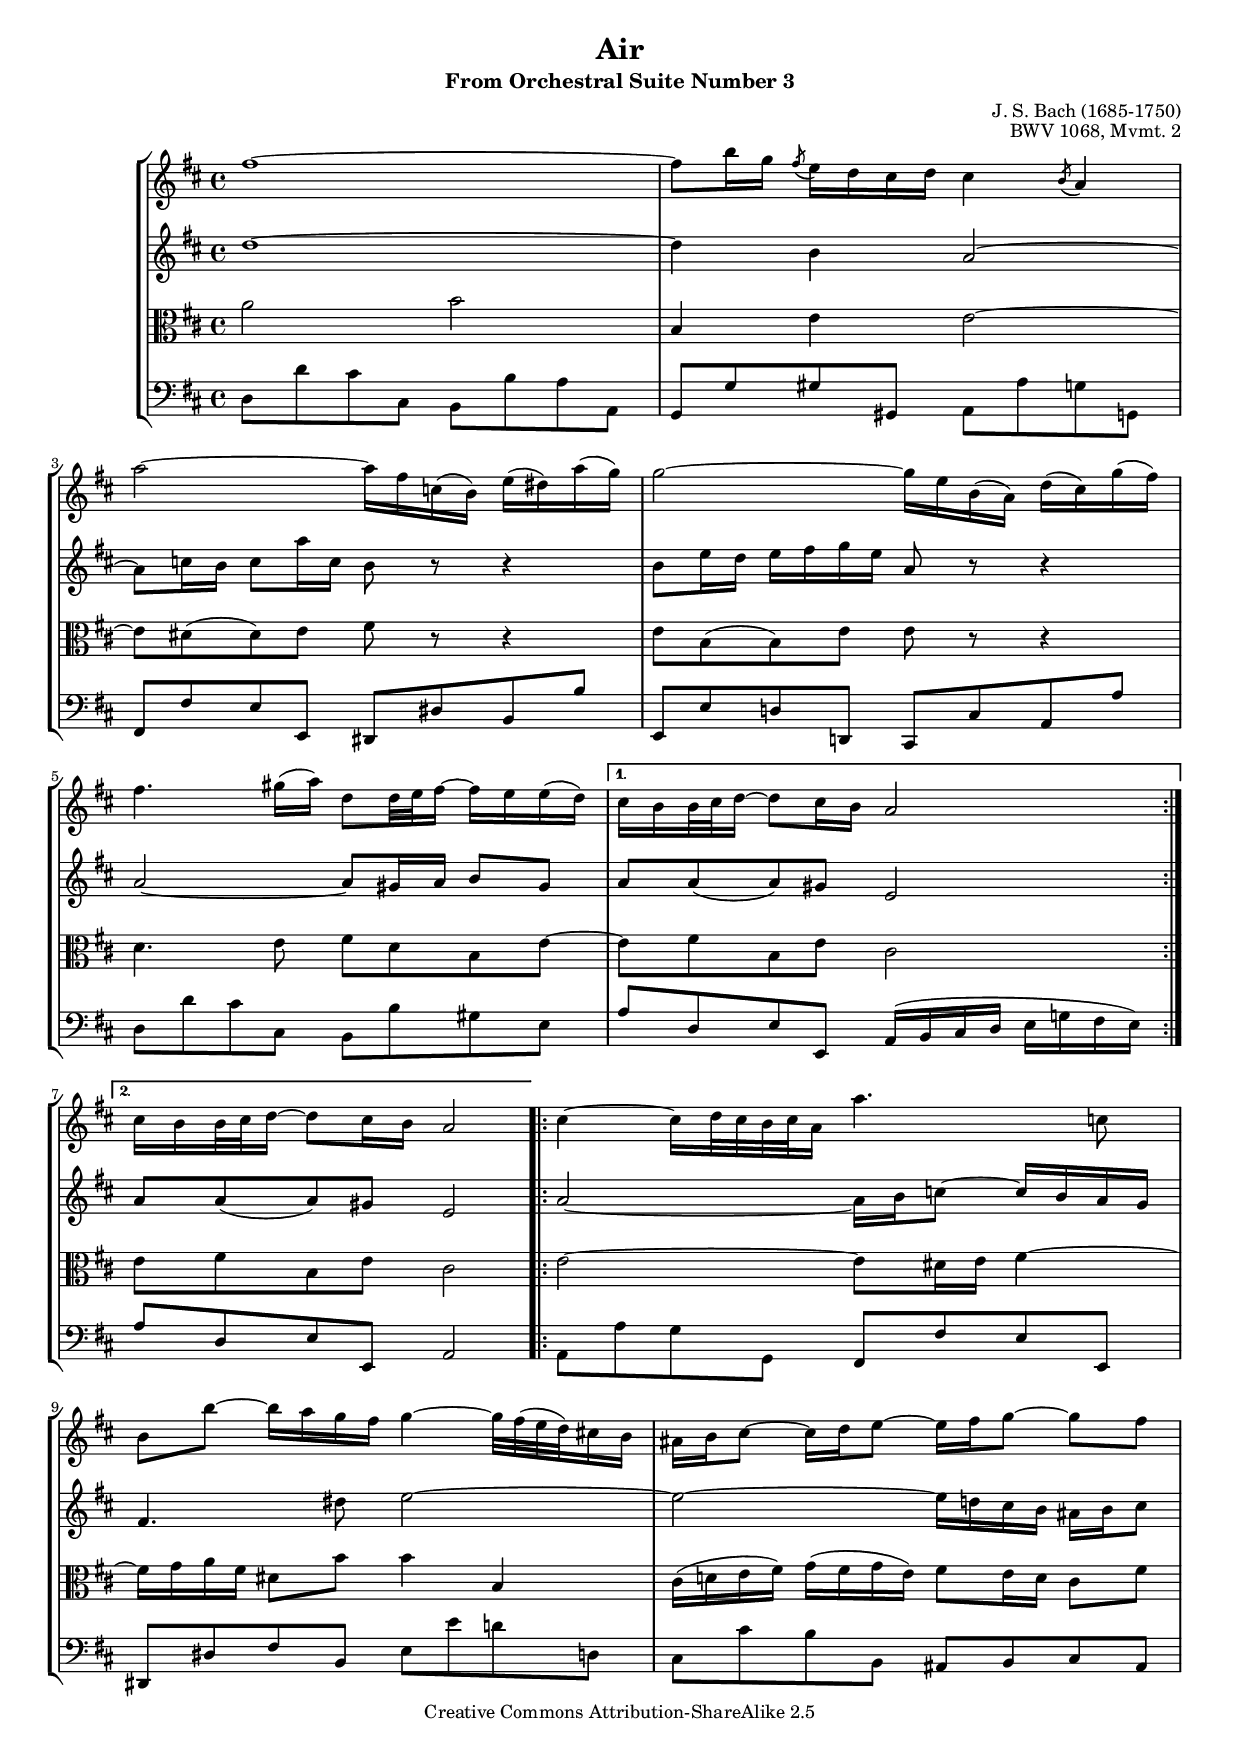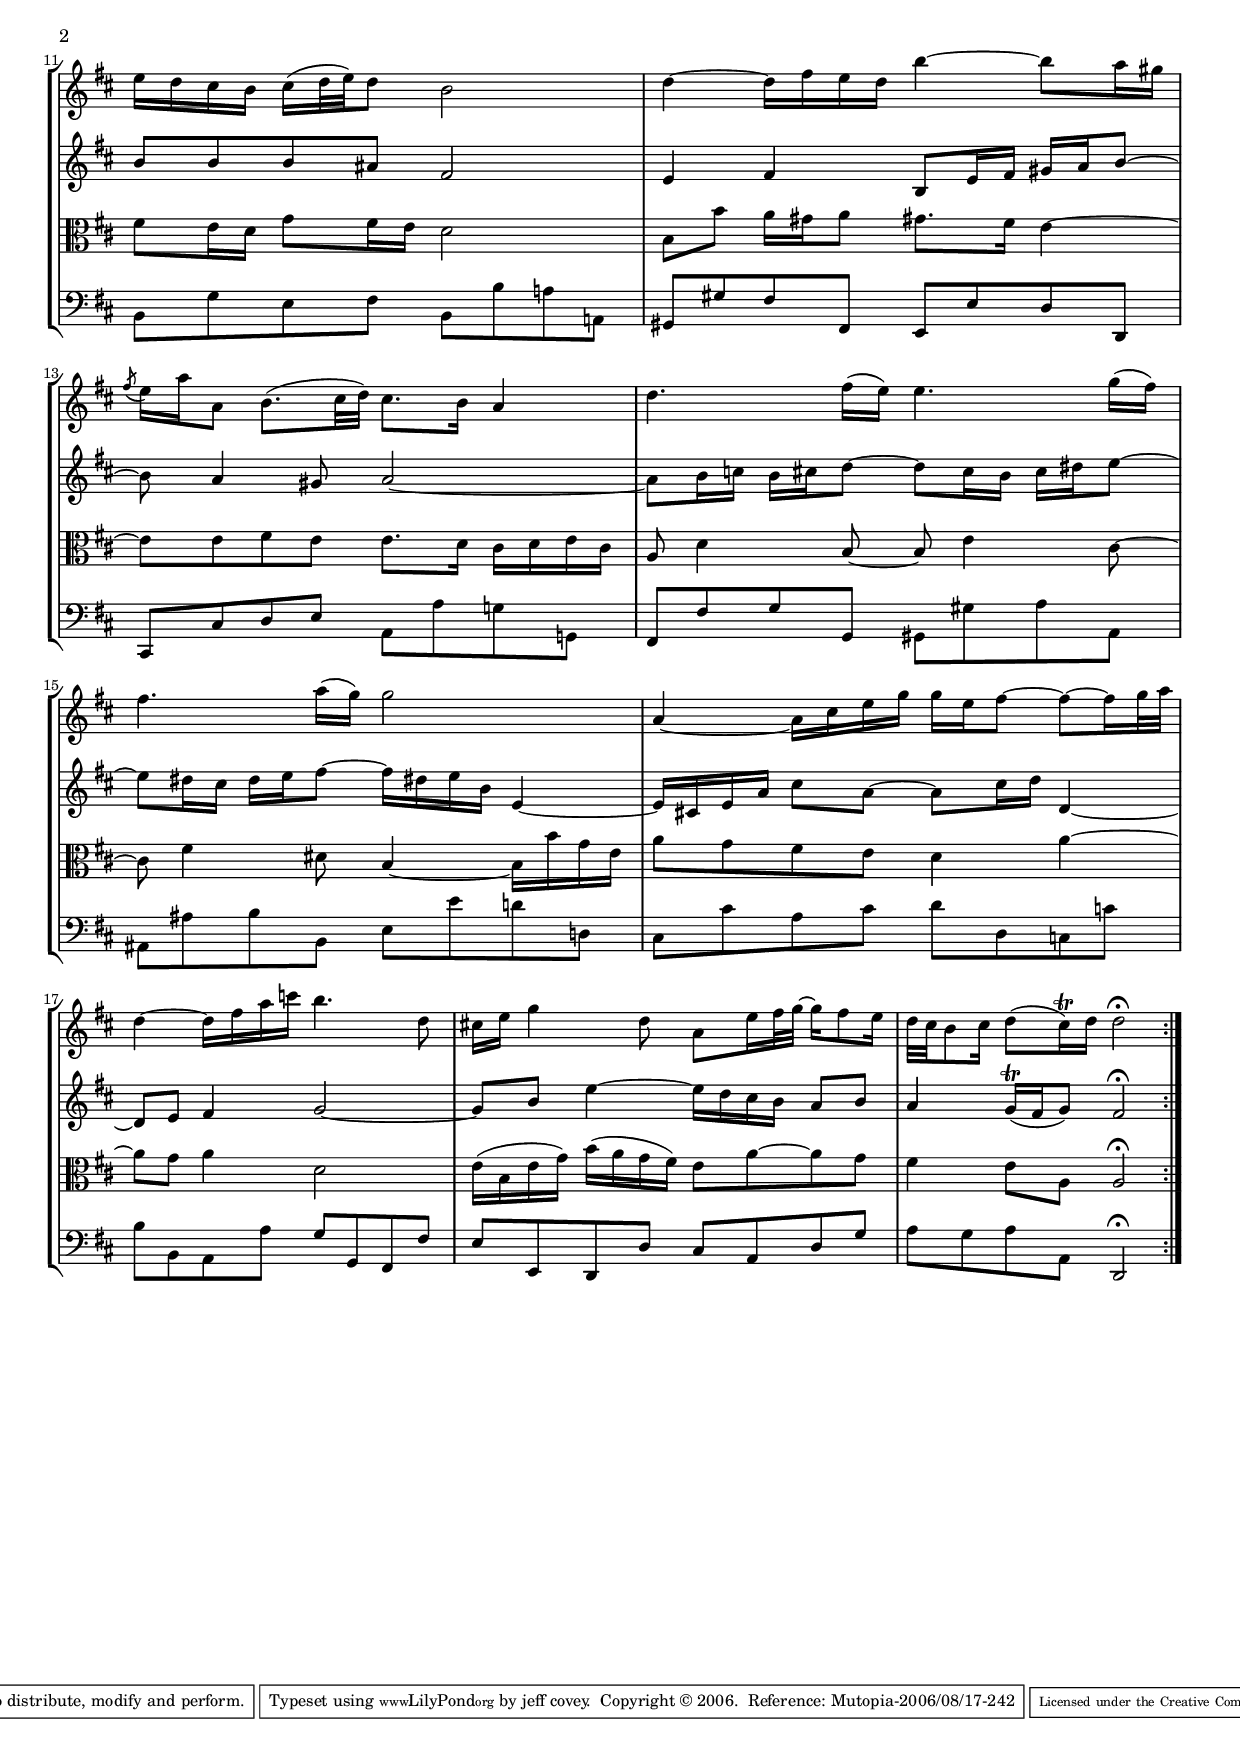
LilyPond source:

\version "2.7.40"
\version "2.7.40"

\header {
   title             = "Air"
   subtitle          = "From Orchestral Suite Number 3"
   composer          = "J. S. Bach (1685-1750)"
   opus              = "BWV 1068, Mvmt. 2"
   
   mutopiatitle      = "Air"
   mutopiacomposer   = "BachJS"
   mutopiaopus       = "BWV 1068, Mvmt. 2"
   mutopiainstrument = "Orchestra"
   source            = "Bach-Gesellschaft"
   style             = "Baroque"
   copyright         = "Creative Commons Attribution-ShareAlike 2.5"
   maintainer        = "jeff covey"
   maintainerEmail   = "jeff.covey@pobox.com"
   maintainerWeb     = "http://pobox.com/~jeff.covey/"
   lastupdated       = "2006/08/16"
   
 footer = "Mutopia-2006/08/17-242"
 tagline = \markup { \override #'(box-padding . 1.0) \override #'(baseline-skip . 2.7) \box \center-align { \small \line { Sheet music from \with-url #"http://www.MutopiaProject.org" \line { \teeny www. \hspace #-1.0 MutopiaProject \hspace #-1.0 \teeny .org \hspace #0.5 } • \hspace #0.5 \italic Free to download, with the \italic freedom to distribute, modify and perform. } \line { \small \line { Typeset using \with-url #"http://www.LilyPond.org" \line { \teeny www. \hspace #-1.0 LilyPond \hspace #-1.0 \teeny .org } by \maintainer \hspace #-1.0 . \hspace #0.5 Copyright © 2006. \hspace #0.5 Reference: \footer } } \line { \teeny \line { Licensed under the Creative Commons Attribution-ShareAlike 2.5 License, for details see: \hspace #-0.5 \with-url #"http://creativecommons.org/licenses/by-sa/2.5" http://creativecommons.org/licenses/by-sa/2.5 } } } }
}

global =  {
   \key d \major
   \time 4/4
   \repeat volta 2 { \skip 1*5 }
   \alternative { { \skip 1*1 } { \skip 1*1 } }
   \repeat volta 2 { \skip 1*12 }
}

violinone =  \relative c'' {
   fis1 ~                                                     | % 1
   fis8 b16 g \acciaccatura {fis8} e16 d cis d cis4
   \acciaccatura {b8} a4                                      | % 2
   a'2 ~ a16 fis c(  b) e( dis) a'(  g)                       | % 3
   g2~ g16 e b( a) d( cis) g'( fis)                           | % 4
   fis4. gis16( a) d,8[ d32 e fis16] ~ fis e e(  d)           | % 5
   cis16[ b b32 cis d16] ~ d8 cis16 b a2                      | % 6
   cis16[ b b32 cis d16] ~ d8 cis16 b a2                      | % 7
   cis4 ~  cis16[ d32 cis b cis a16] a'4. c,8                 | % 8
   b b' ~ b16 a g fis g4 ~  g32[ fis ( e  d) cis!16 b]        | % 9
   ais b cis8 ~ cis16 d e8 ~ e16 fis g8 ~ g fis               | % 10
   e16 d cis b  cis[ ( d32  e) d8] b2                         | % 11
   d4~ d16 fis e d b'4~ b8 a16 gis                            | % 12
   \acciaccatura{fis8} e16 a a,8 b8. ( cis32  d) cis8. b16 a4 | % 13
   d4. fis16(  e) e4. g16(  fis)                              | % 14
   fis4. a16(  g) g2                                          | % 15
   a,4 ~ a16 cis e g g e fis8 ~ fis ~ fis16 g32 a             | % 16
   d,4 ~ d16 fis a c b4. d,8                                  | % 17
   cis!16 e g4 d8 a e'16 fis32 g ~ g16 fis8 e16               | % 18
   d32[ cis b8 cis16] d8(  cis16)^\trill d d2\fermata         | % 19
}

violintwo =  \relative c'' {
   d1 ~                                                       | % 1
   d4 b a2 ~                                                  | % 2
   a8 c16 b c8 a'16 c, b8 r r4                                | % 3
   b8 e16 d e fis g e a,8 r r4                                | % 4
   a2 ~ a8 gis16 a b8 gis                                     | % 5
   a a(  a) gis e2                                            | % 6
   a8 a(  a) gis e2                                           | % 7
   a2 ~ a16 b c8 ~ c16 b a g                                  | % 8
   fis4. dis'8 e2 ~                                           | % 9
   e ~ e16 d! cis b ais b cis8                                | % 10
   b b b ais fis2                                             | % 11
   e4 fis b,8 e16 fis gis a b8 ~                              | % 12
   b a4 gis8 a2 ~                                             | % 13
   a8 b16 c b cis d8 ~ d cis16 b cis dis e8 ~                 | % 14
   e dis16 cis dis e fis8 ~ fis16 dis! e b e,4 ~              | % 15
   e16 cis! e a cis8 a ~ a cis16 d d,4 ~                      | % 16
   d8 e fis4 g2 ~                                             | % 17
   g8 b e4 ~ e16 d cis b a8 b                                 | % 18
   a4 g16^\trill ( fis  g8) fis2\fermata                      | % 19
}

viola =  \relative c'' {
   a2 b                                                       | % 1
   b,4 e e2 ~                                                 | % 2
   e8 dis(  dis) e fis r r4                                   | % 3
   e8 b(  b) e e r r4                                         | % 4
   d4. e8 fis d b e~                                          | % 5
   e8 fis b, e cis2                                           | % 6
   e8 fis b, e cis2                                           | % 7
   e2 ~ e8 dis16 e fis4 ~                                     | % 8
   fis16 g a fis dis8 b' b4 b,                                | % 9
   cis16 ( d! e  fis) g ( fis g  e) fis8 e16 d cis8 fis       | % 10
   fis e16 d g8 fis16 e d2                                    | % 11
   b8 b' a16 gis a8 gis!8. fis16 e4 ~                         | % 12
   e8 e fis e e8. d16 cis d e cis                             | % 13
   a8 d4 b8 ~ b e4 cis8 ~                                     | % 14
   cis fis4 dis8 b4 ~ b16 b' g e                              | % 15
   a8 g fis e d4 a' ~                                         | % 16
   a8 g a4 d,2                                                | % 17
   e16 ( b e  g) b ( a g  fis) e8 a ~ a g                     | % 18
   fis4 e8 a, a2\fermata                                      | % 19
}

continuo =  \relative c {
   d8 d' cis cis, b b' a a,                                   | % 1
   g g' gis gis, a a' g g,                                    | % 2
   fis fis' e e, dis dis' b b'                                | % 3
   e,, e' d! d,! cis cis' a a'                                | % 4
   d, d' cis cis, b b' gis e                                  | % 5
   a d, e e, a16( b cis d e g! fis  e)                        | % 6
   a8 d, e e, a2                                              | % 7
   a8 a' g g, fis fis' e e,                                   | % 8
   dis dis' fis b, e e' d! d,                                 | % 9
   cis cis' b b, ais b cis ais                                | % 10
   b g' e fis b, b' a! a,!                                    | % 11
   gis gis' fis fis, e e' d d,                                | % 12
   cis cis' d e a, a' g! g,!                                  | % 13
   fis fis' g g, gis gis' a a,                                | % 14
   ais ais' b b, e e' d! d,!                                  | % 15
   cis cis' a cis d d, c c'                                   | % 16
   b b, a a' g g, fis fis'                                    | % 17
   e e, d d' cis a d g                                        | % 18
   a g a a, d,2\fermata                                       | % 19
}

#(set-global-staff-size 16)
\score {
   
   \new StaffGroup <<
      \new Staff {
         \set Staff.midiInstrument = "violin"
         \set Staff.instrument = "Violino I"
         \override Staff.VerticalAxisGroup #'minimum-Y-extent = #'(-5 . 10)
         \clef "violin"
         << \global \violinone >>
      }
      
      \new Staff {
         \set Staff.midiInstrument = "violin"
         \set Staff.instrument = "Violino II"
         \override Staff.VerticalAxisGroup #'minimum-Y-extent = #'(-5 . 5)
         \clef "violin"
         << \global \violintwo >>
      }
      
      \new Staff {
         \set Staff.midiInstrument = "viola"
         \set Staff.instrument = "Viola"
         \override Staff.VerticalAxisGroup #'minimum-Y-extent = #'(-5 . 5)
         \clef "alto"
         << \global \viola >>
      }
      
      \new Staff {
         \set Staff.midiInstrument = "cello"
         \set Staff.instrument = "Continuo"
         \override Staff.VerticalAxisGroup #'minimum-Y-extent = #'(-10 . 5)
         \clef "bass"
         << \global \continuo >>
      }
   >>
   
   \layout{}
   \midi { \tempo 4=30 }
}

